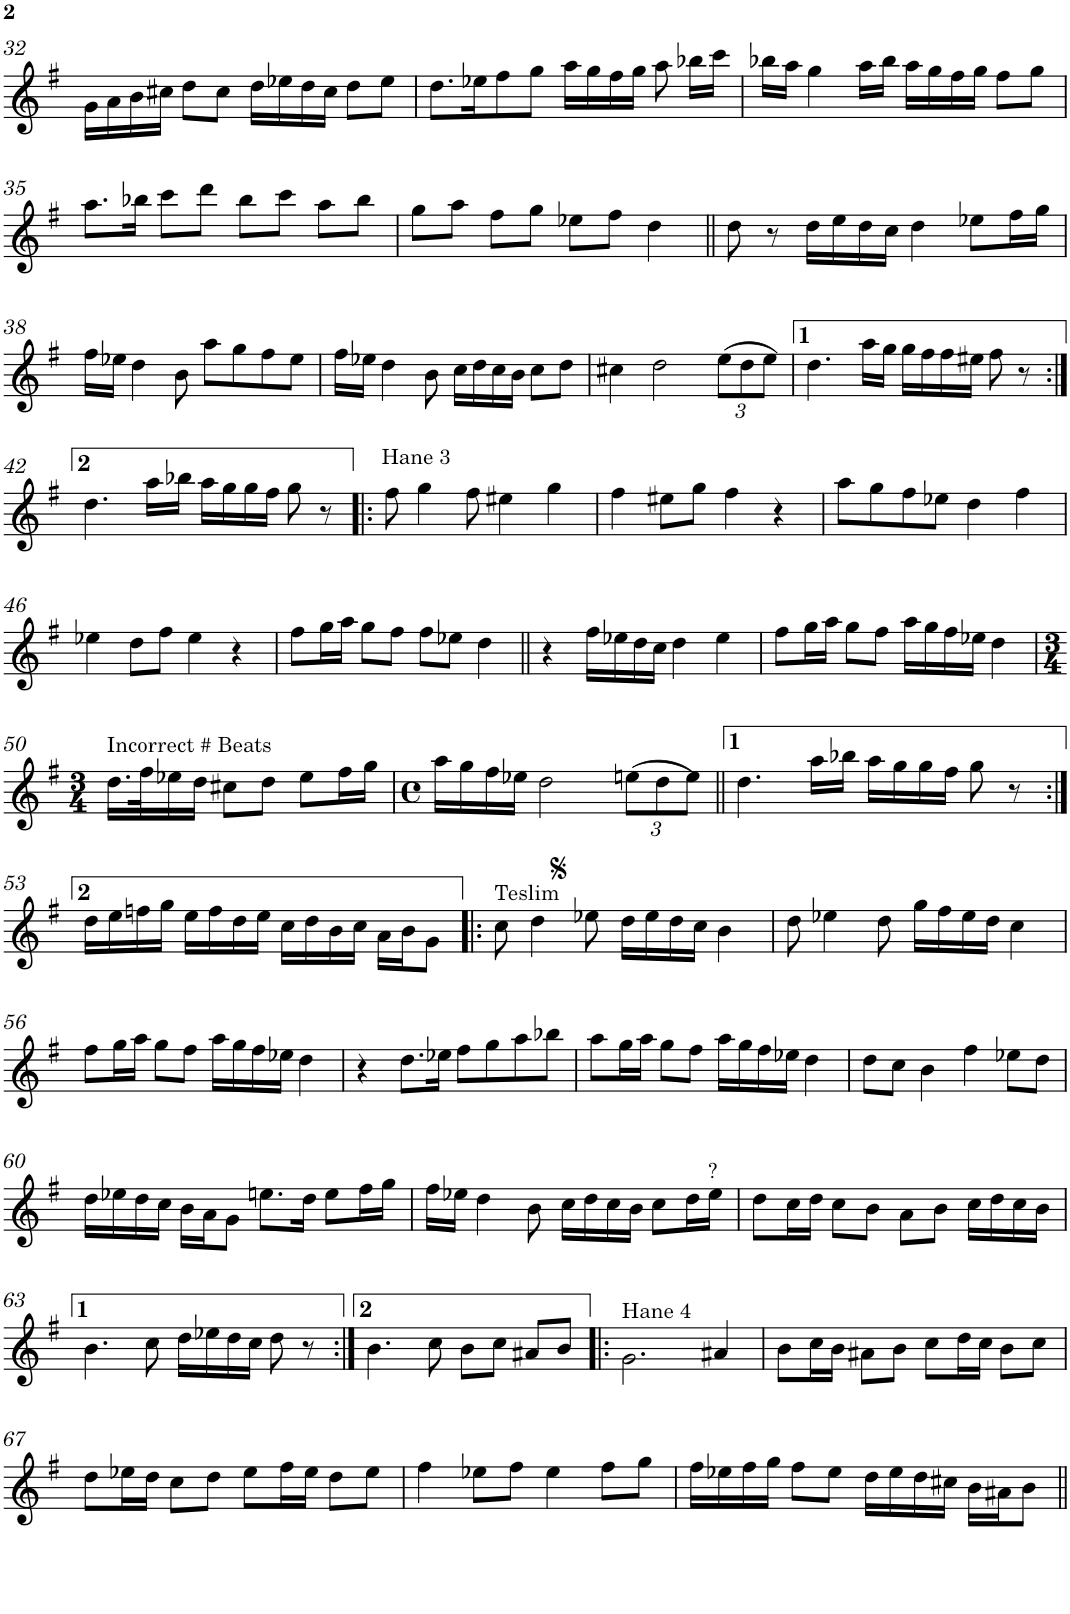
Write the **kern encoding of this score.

**kern
*part1
*staff1
*I"Piano
*I'Pno.
!!LO:PB:g=z
*clefG2
*k[f#]
*M4/4
*met(c)
=32
16g\LL
16a\
16b\
16cc#X\JJ
8dd\L
8cc#\J
16dd\LL
16ee-X\
16dd\
16cc#\JJ
8dd\L
8ee-\J
=33
8.dd\L
16ee-X\K
8ff#\
8gg\J
16aa\LL
16gg\
16ff#\
16gg\JJ
8aa\
16bb-X\LL
16ccc\JJ
=34
16bb-X\LL
16aa\JJ
4gg\
16aa\LL
16bb-\JJ
16aa\LL
16gg\
16ff#\
16gg\JJ
8ff#\L
8gg\J
!!LO:LB:g=z
=35
8.aa\L
16bb-X\Jk
8ccc\L
8ddd\J
8bb-\L
8ccc\J
8aa\L
8bb-\J
=36
8gg\L
8aa\J
8ff#\L
8gg\J
8ee-X\L
8ff#\J
4dd\
=37||
8dd\
8r
16dd\LL
16ee\
16dd\
16cc\JJ
4dd\
8ee-X\L
16ff#\L
16gg\JJ
!!LO:LB:g=z
=38
16ff#\LL
16ee-X\JJ
4dd\
8b\
8aa\L
8gg\
8ff#\
8ee-\J
=39
16ff#\LL
16ee-X\JJ
4dd\
8b\
16cc\LL
16dd\
16cc\
16b\JJ
8cc\L
8dd\J
=40
4cc#X\
2dd\
*Xbrackettup
(12ee\L
12dd\
12ee\J)
=41
4.dd\
16aa\LL
16gg\JJ
16gg\LL
16ff#\
16ff#\
16ee#X\JJ
8ff#\
8r
!!LO:LB:g=z
=42:|!
4.dd\
16aa\LL
16bb-X\JJ
16aa\LL
16gg\
16gg\
16ff#\JJ
8gg\
8r
=43!|:
!LO:TX:a:t=Hane 3
8ff#\
4gg\
8ff#\
4ee#X\
4gg\
=44
4ff#\
8ee#X\L
8gg\J
4ff#\
4r
=45
8aa\L
8gg\
8ff#\
8ee-X\J
4dd\
4ff#\
!!LO:LB:g=z
=46
4ee-X\
8dd\L
8ff#\J
4ee-\
4r
=47
8ff#\L
16gg\L
16aa\JJ
8gg\L
8ff#\J
8ff#\L
8ee-X\J
4dd\
=48||
4r
16ff#\LL
16ee-X\
16dd\
16cc\JJ
4dd\
4ee-\
=49
8ff#\L
16gg\L
16aa\JJ
8gg\L
8ff#\J
16aa\LL
16gg\
16ff#\
16ee-X\JJ
4dd\
!!LO:LB:g=z
=50
*M3/4
!LO:TX:a:t=Incorrect # Beats
16.dd\LL
32ff#\K
16ee-X\
16dd\JJ
8cc#X\L
8dd\J
8ee-\L
16ff#\L
16gg\JJ
=51
*M4/4
*met(c)
16aa\LL
16gg\
16ff#\
16ee-X\JJ
2dd\
(12een\L
12dd\)
12ee\J
=52||
4.dd\
16aa\LL
16bb-X\JJ
16aa\LL
16gg\
16gg\
16ff#\JJ
8gg\
8r
!!LO:LB:g=z
=53:|!
16dd\LL
16ee\
16ffn\
16gg\JJ
16ee\LL
16ff\
16dd\
16ee\JJ
16cc\LL
16dd\
16b\
16cc\JJ
16a\LL
16b\J
8g\J
=54!|:
!LO:TX:a:t=Teslim
8cc\
4dd\
8ee-X\
16dd\LL
16ee-\
16dd\
16cc\JJ
4b\
=55
8dd\
4ee-X\
8dd\
16gg\LL
16ff#\
16ee-\
16dd\JJ
4cc\
!!LO:LB:g=z
=56
8ff#\L
16gg\L
16aa\JJ
8gg\L
8ff#\J
16aa\LL
16gg\
16ff#\
16ee-X\JJ
4dd\
=57
4r
8.dd\L
16ee-X\Jk
8ff#\L
8gg\
8aa\
8bb-X\J
=58
8aa\L
16gg\L
16aa\JJ
8gg\L
8ff#\J
16aa\LL
16gg\
16ff#\
16ee-X\JJ
4dd\
=59
8dd\L
8cc\J
4b\
4ff#\
8ee-X\L
8dd\J
!!LO:LB:g=z
=60
16dd\LL
16ee-X\
16dd\
16cc\JJ
16b\LL
16a\J
8g\J
8.een\L
16dd\Jk
8ee\L
16ff#\L
16gg\JJ
=61
16ff#\LL
16ee-X\JJ
4dd\
8b\
16cc\LL
16dd\
16cc\
16b\JJ
8cc\L
16dd\L
!LO:TX:a:t=?
16ee-\JJ
=62
8dd\L
16cc\L
16dd\JJ
8cc\L
8b\J
8a\L
8b\J
16cc\LL
16dd\
16cc\
16b\JJ
!!LO:LB:g=z
=63
4.b\
8cc\
16dd\LL
16ee-X\
16dd\
16cc\JJ
8dd\
8r
=64:|!
4.b\
8cc\
8b\L
8cc\J
8a#X/L
8b/J
=65!|:
!LO:TX:a:t=Hane 4
2.g\
4a#X/
=66
8b\L
16cc\L
16b\JJ
8a#X\L
8b\J
8cc\L
16dd\L
16cc\JJ
8b\L
8cc\J
!!LO:LB:g=z
=67
8dd\L
16ee-X\L
16dd\JJ
8cc\L
8dd\J
8ee-\L
16ff#\L
16ee-\JJ
8dd\L
8ee-\J
=68
4ff#\
8ee-X\L
8ff#\J
4ee-\
8ff#\L
8gg\J
=69
16ff#\LL
16ee-X\
16ff#\
16gg\JJ
8ff#\L
8ee-\J
16dd\LL
16ee-\
16dd\
16cc#X\JJ
16b\LL
16a#X\J
8b\J
=||
*-
